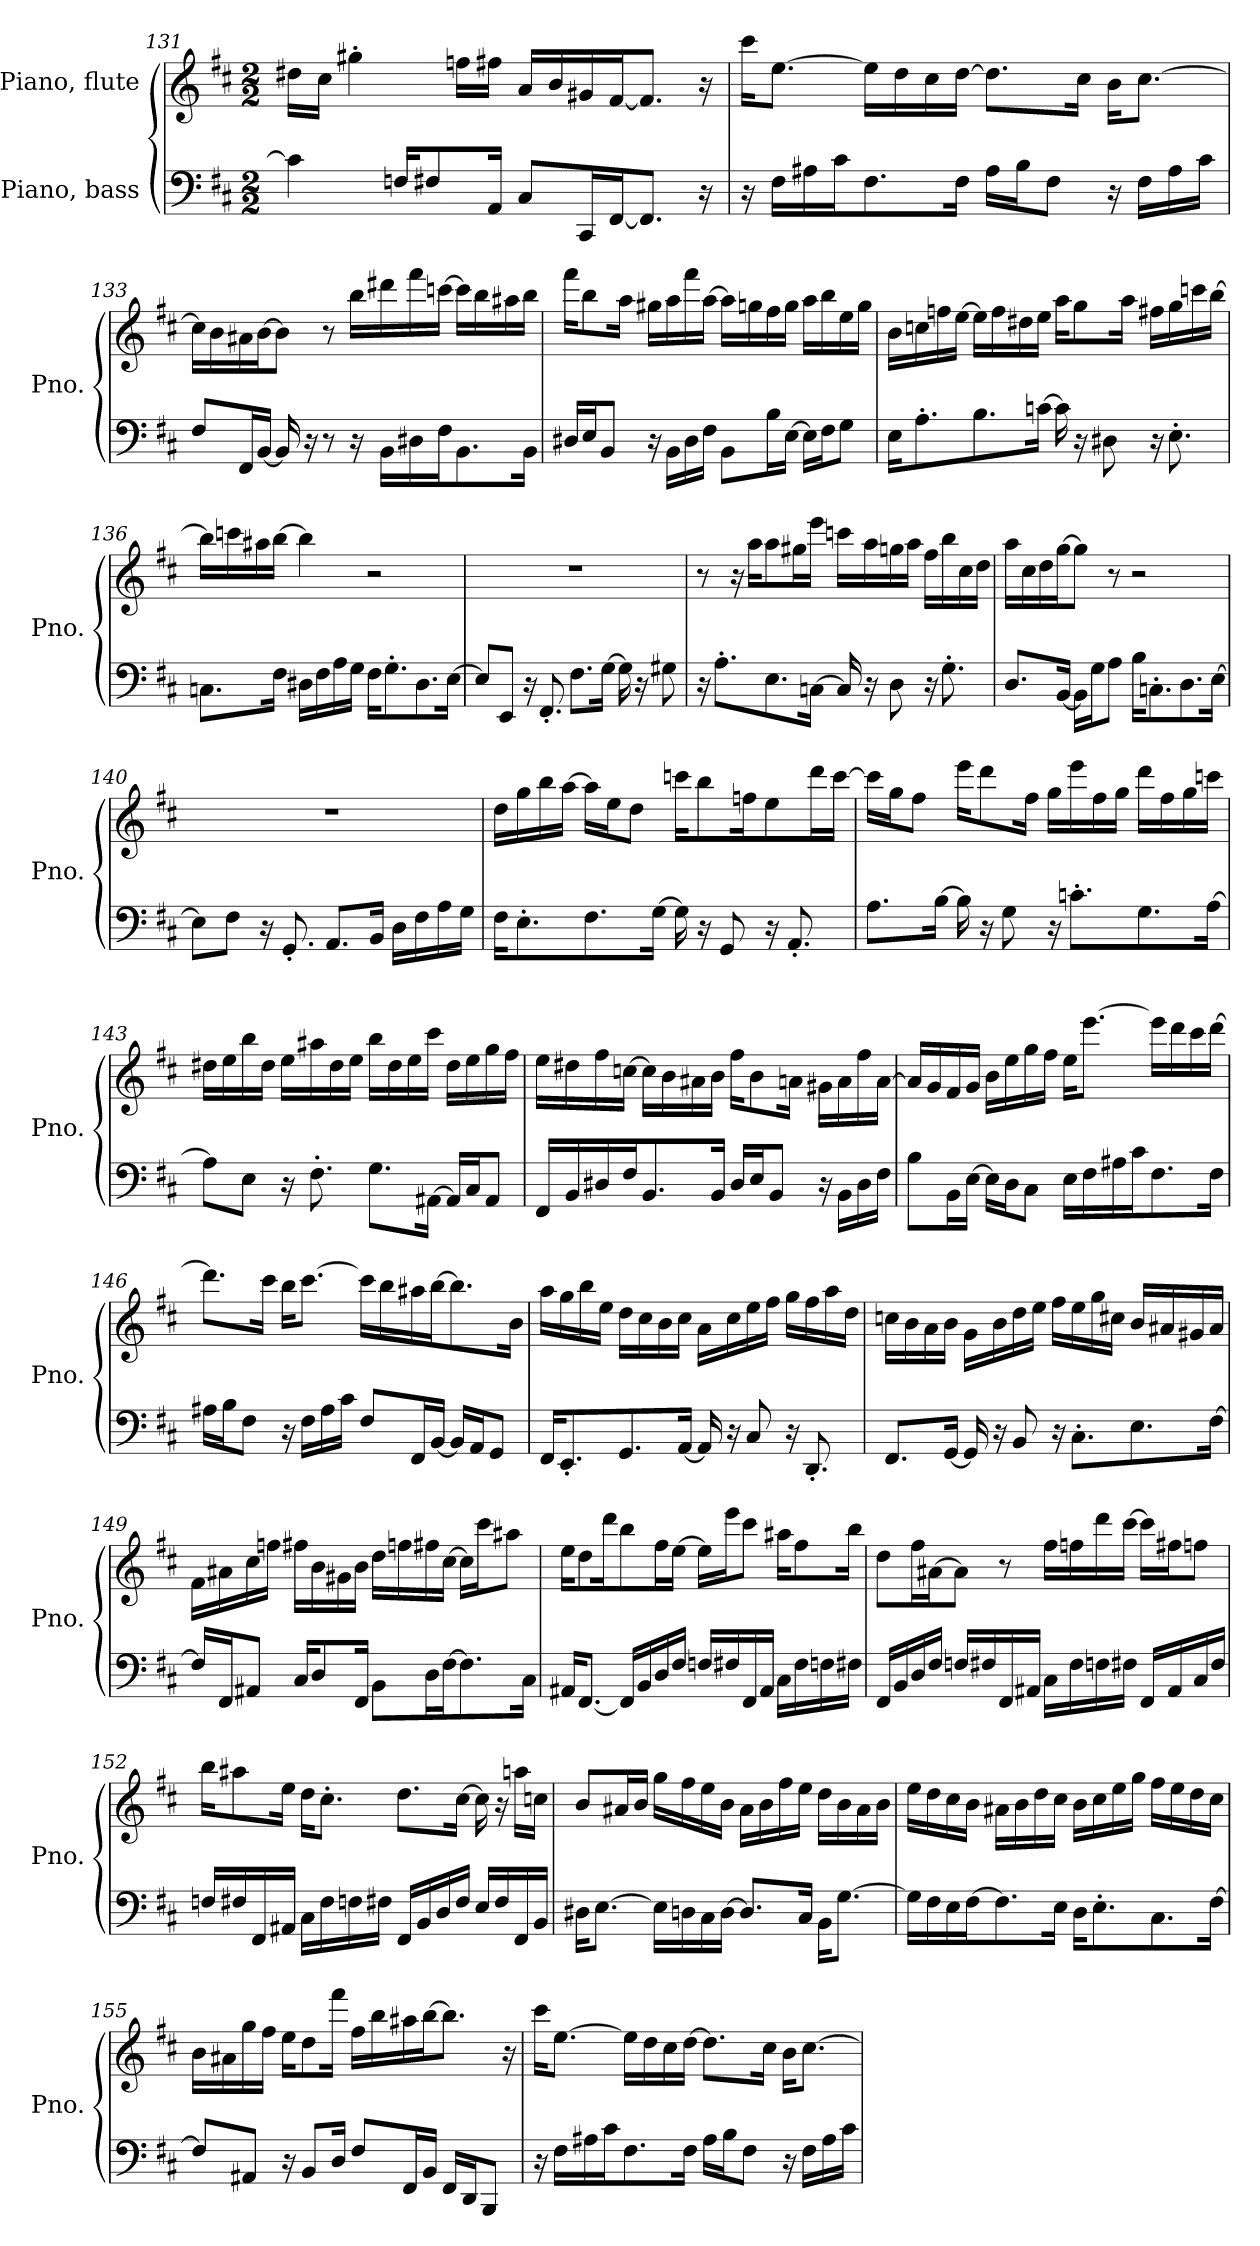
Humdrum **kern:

**kern	**kern
*part2	*part1
*staff2	*staff1
*I"Piano, bass	*I"Piano, flute
*I'Pno.	*I'Pno.
!!LO:LB:g=z
*clefF4	*clefG2
*k[f#c#]	*k[f#c#]
*M2/2	*M2/2
=131	=131
4c#\]	16dd#X\LL
.	16cc#\JJ
.	4gg#X'\
16Fn/KL	.
8F#X/	.
.	16ffn\LL
16AA/Jk	16ff#X\JJ
8C#/L	16a/LL
.	16b/
16CC#/L	16g#X/
[16FF#/J	[16f#/J
8.FF#/J]	8.f#/J]
16r	16r
=132	=132
16r	16ccc#\KL
16F#\LL	[8.ee\J
16A#X\	.
16c#\J	.
8.F#\	16ee\LL]
.	16dd\
.	16cc#\
16F#\Jk	[16dd\JJ
16A#\LL	8.dd\L]
16B\J	.
8F#\J	.
.	16cc#\Jk
16r	16b\KL
16F#\LL	[8.cc#\J
16A#\	.
16c#\JJ	.
!!LO:LB:g=z
=133	=133
8F#/L	16cc#\LL]
.	16b\
16FF#/L	16a#X\
[16BB/JJ	[16b\J
16BB/]	8b\J]
16r	.
8r	8r
16r	16bb\LL
16BB\LL	16ddd#X\
16D#X\	16fff#\
16F#\J	[16cccn\JJ
8.BB\	16ccc\LL]
.	16bb\
.	16aa#X\
16BB\Jk	16bb\JJ
=134	=134
16D#X/LL	16fff#\KL
16E/J	8bb\
8BB/J	.
.	16aa\Jk
16r	16gg#X\LL
16BB\LL	16aa\
16D#\	16fff#\
16F#\JJ	[16aa\JJ
8BB\L	16aa\LL]
.	16ggn\
16B\L	16ff#\
[16E\JJ	16gg\JJ
16E\LL]	16aa\LL
16F#\J	16bb\
8G\J	16ee\
.	16gg\JJ
!!LO:PB:g=z
=135	=135
16E\KL	16b\LL
8.A'\	16ccn\
.	16ffn\
.	[16ee\JJ
8.B\	16ee\LL]
.	16ff\
.	16dd#X\
[16cn\Jk	16ee\JJ
16c\]	16aa\KL
16r	8gg\
8D#X\	.
.	16aa\Jk
16r	16ff#X\LL
8.E'\	16gg\
.	16cccn\
.	[16bb\JJ
=136	=136
8.Cn\L	16bb\LL]
.	16cccn\
.	16aa#X\
16F#\Jk	[16bb\JJ
16D#X\LL	4bb\]
16F#\	.
16A\	.
16G\JJ	.
16F#\KL	2r
8.G'\	.
8.D#\	.
[16E\Jk	.
!!LO:LB:g=z
=137	=137
8E/L]	1r
8EE/J	.
16r	.
8.FF#'/	.
8.F#\L	.
[16G\Jk	.
16G\]	.
16r	.
8G#X\	.
=138	=138
16r	8r
8.A'\L	.
.	16r
.	16aa\KL
8.E\	8aa\
.	16gg#X\L
[16Cn\Jk	16eee\JJ
16C/]	16cccn\LL
16r	16aa\
8D\	16ggn\
.	16aa\JJ
16r	16ff#\LL
8.G'\	16bb\
.	16cc#\
.	16dd\JJ
=139	=139
8.D/L	16aa\LL
.	16cc#\
.	16dd\
[16BB/Jk	[16gg\J
16BB\LL]	8gg\J]
16G\J	.
8A\J	8r
16B\KL	2r
8.Cn'\	.
8.D\	.
[16E\Jk	.
!!LO:LB:g=z
=140	=140
8E\L]	1r
8F#\J	.
16r	.
8.GG'/	.
8.AA/L	.
16BB/Jk	.
16D\LL	.
16F#\	.
16A\	.
16G\JJ	.
=141	=141
16F#\KL	16dd\LL
8.E'\	16gg\
.	16bb\
.	[16aa\JJ
8.F#\	16aa\LL]
.	16ee\J
.	8dd\J
[16G\Jk	.
16G\]	16cccn\KL
16r	8bb\
8GG/	.
.	16ffn\K
16r	8ee\
8.AA'/	.
.	16ddd\L
.	[16ccc\JJ
=142	=142
8.A\L	16ccc\LL]
.	16gg\J
.	8ff#\J
[16B\Jk	.
16B\]	16eee\KL
16r	8ddd\
8G\	.
.	16ff#\Jk
16r	16gg\LL
8.cn'\L	16eee\
.	16ff#\
.	16gg\JJ
8.G\	16ddd\LL
.	16ff#\
.	16gg\
[16A\Jk	16cccn\JJ
!!LO:LB:g=z
=143	=143
8A\L]	16dd#X\LL
.	16ee\
8E\J	16bb\
.	16dd#\JJ
16r	16ee\LL
8.F#'\	16aa#X\
.	16dd#\
.	16ee\JJ
8.G\L	16bb\LL
.	16dd#\
.	16ee\
[16AA#X\Jk	16ccc#\JJ
16AA#/LL]	16dd#\LL
16C#/J	16ee\
8AA#/J	16gg\
.	16ff#\JJ
=144	=144
16FF#/LL	16ee\LL
16BB/	16dd#X\
16D#X/	16ff#\
16F#/J	[16ccn\JJ
8.BB/	16cc\LL]
.	16b\
.	16a#X\
16BB/Jk	16b\JJ
16D#/LL	16ff#\KL
16E/J	8b\
8BB/J	.
.	16an\Jk
16r	16g#X\LL
16BB\LL	16a\
16D#\	16ff#\
16F#\JJ	[16a\JJ
!!LO:LB:g=z
=145	=145
8B\L	16a/LL]
.	16g/
16BB\L	16f#/
[16E\JJ	16g/JJ
16E\LL]	16b\LL
16D\J	16ee\
8C#\J	16gg\
.	16ff#\JJ
16E\LL	16ee\KL
16F#\	[8.eee\J
16A#X\	.
16c#\J	.
8.F#\	16eee\LL]
.	16ddd\
.	16ccc#\
16F#\Jk	[16ddd\JJ
=146	=146
16A#X\LL	8.ddd\L]
16B\J	.
8F#\J	.
.	16ccc#\Jk
16r	16bb\KL
16F#\LL	[8.ccc#\J
16A#\	.
16c#\JJ	.
8F#/L	16ccc#\LL]
.	16bb\
16FF#/L	16aa#X\
[16BB/JJ	[16bb\J
16BB/LL]	8.bb\]
16AA/J	.
8GG/J	.
.	16b\Jk
!!LO:LB:g=z
=147	=147
16FF#/KL	16aa\LL
8.EE'/	16gg\
.	16bb\
.	16ee\JJ
8.GG/	16dd\LL
.	16cc#\
.	16b\
[16AA/Jk	16cc#\JJ
16AA/]	16a\LL
16r	16cc#\
8C#/	16ee\
.	16ff#\JJ
16r	16gg\LL
8.DD'/	16ff#\
.	16aa\
.	16dd\JJ
=148	=148
8.FF#/L	16ccn\LL
.	16b\
.	16a\
[16GG/Jk	16b\JJ
16GG/]	16g\LL
16r	16b\
8BB/	16dd\
.	16ee\JJ
16r	16ff#\LL
8.C#'\L	16ee\
.	16gg\
.	16cc#X\JJ
8.E\	16b/LL
.	16a#X/
.	16g#X/
[16F#\Jk	16a#/JJ
!!LO:PB:g=z
=149	=149
16F#/LL]	16f#\LL
16FF#/J	16a#X\
8AA#X/J	16cc#\
.	16ffn\JJ
16C#/KL	16ff#X\LL
8D/	16b\
.	16g#X\
16FF#/Jk	16b\JJ
8BB\L	16dd\LL
.	16ffn\
16D\L	16ff#X\
[16F#\J	[16cc#\JJ
8.F#\]	16cc#\LL]
.	16ccc#\J
.	8aa#X\J
16C#\Jk	.
=150	=150
16AA#X/KL	16ee\KL
[8.FF#/J	8dd\
.	16ddd\K
16FF#/LL]	8bb\
16BB/	.
16D/	16ff#\L
16F#/JJ	[16ee\JJ
16Fn/LL	16ee\LL]
16F#X/	16eee\J
16FF#/	8ccc#\J
16AA#/JJ	.
16C#\LL	16aa#X\KL
16F#\	8ff#\
16Fn\	.
16F#X\JJ	16bb\Jk
!!LO:LB:g=z
=151	=151
16FF#/LL	8dd\L
16BB/	.
16D/	16ff#\L
16F#/JJ	[16a#X\J
16Fn/LL	8a#\J]
16F#X/	.
16FF#/	8r
16AA#X/JJ	.
16C#\LL	16ff#\LL
16F#\	16ffn\
16Fn\	16ddd\
16F#X\JJ	[16ccc#\JJ
16FF#/LL	16ccc#\LL]
16AA#/	16ff#X\J
16C#/	8ffn\J
16F#/JJ	.
=152	=152
16Fn/LL	16bb\KL
16F#X/	8aa#X\
16FF#/	.
16AA#X/JJ	16ee\Jk
16C#\LL	16dd\KL
16F#\	8.cc#'\J
16Fn\	.
16F#X\JJ	.
16FF#/LL	8.dd\L
16BB/	.
16D/	.
16F#/JJ	[16cc#\Jk
16E/LL	16cc#\]
16F#/	16r
16FF#/	16aan\LL
16BB/JJ	16ccn\JJ
!!LO:LB:g=z
=153	=153
16D#X\KL	8b/L
[8.E\J	.
.	16a#X/L
.	16b/JJ
16E\LL]	16gg\LL
16Dn\	16ff#\
16C#\	16ee\
[16D\JJ	16b\JJ
8.D/L]	16a#\LL
.	16b\
.	16ff#\
16C#/Jk	16ee\JJ
16BB\KL	16dd\LL
[8.G\J	16b\
.	16a#\
.	16b\JJ
=154	=154
16G\LL]	16ee\LL
16F#\	16dd\
16E\	16cc#\
[16F#\J	16b\JJ
8.F#\]	16a#X\LL
.	16b\
.	16dd\
16E\Jk	16cc#\JJ
16D\KL	16b\LL
8.E'\	16cc#\
.	16ee\
.	16gg\JJ
8.C#\	16ff#\LL
.	16ee\
.	16dd\
[16F#\Jk	16cc#\JJ
!!LO:LB:g=z
=155	=155
8F#/L]	16b\LL
.	16a#X\
8AA#X/J	16gg\
.	16ff#\JJ
16r	16ee\KL
8BB/L	8dd\
16D/Jk	16fff#\Jk
8F#/L	16ff#\LL
.	16bb\
16FF#/L	16aa#X\
16BB/JJ	[16bb\J
16FF#/LL	8.bb\J]
16DD/J	.
8BBB/J	.
.	16r
=156	=156
16r	16ccc#\KL
16F#\LL	[8.ee\J
16A#X\	.
16c#\J	.
8.F#\	16ee\LL]
.	16dd\
.	16cc#\
16F#\Jk	[16dd\JJ
16A#\LL	8.dd\L]
16B\J	.
8F#\J	.
.	16cc#\Jk
16r	16b\KL
16F#\LL	[8.cc#\J
16A#\	.
16c#\JJ	.
=	=
*-	*-
